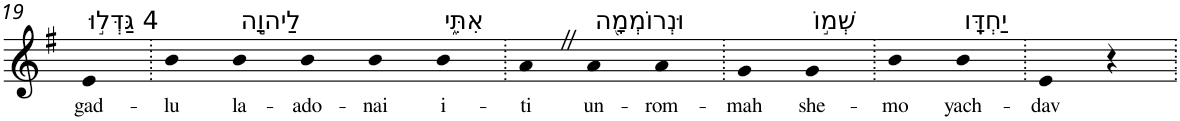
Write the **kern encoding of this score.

**kern	**text
*part1	*part1
*staff1	*staff1
*I"Piano	*
*I'Pno	*
!!LO:PB:g=z
*clefG2	*
*k[f#]	*
*G:	*
=19	=19
!LO:TX:a:t=4 גַּדְּל֣וּ	!
!	!LO:LY:b
4e	gad-
=20.	=20.
!	!LO:LY:b
4b	-lu
!LO:TX:a:t=לַיהוָ֣ה	!
!	!LO:LY:b
4b	la-
!	!LO:LY:b
4b	-ado-
!	!LO:LY:b
4b	-nai
!LO:TX:a:t=אִתִּ֑י	!
!	!LO:LY:b
4b	i-
=21.	=21.
!	!LO:LY:b
4aZ	-ti
!LO:TX:a:t=וּנְרוֹמְמָ֖ה	!
!	!LO:LY:b
4a	un-
!	!LO:LY:b
4a	-rom-
=22.	=22.
!	!LO:LY:b
4g	-mah
!LO:TX:a:t=שְׁמ֣וֹ	!
!	!LO:LY:b
4g	she-
=23.	=23.
!	!LO:LY:b
4b	-mo
!LO:TX:a:t=יַחְדָּֽו	!
!	!LO:LY:b
4b	yach-
=24.	=24.
!	!LO:LY:b
4e	-dav
4r	.
=.	=.
*-	*-
